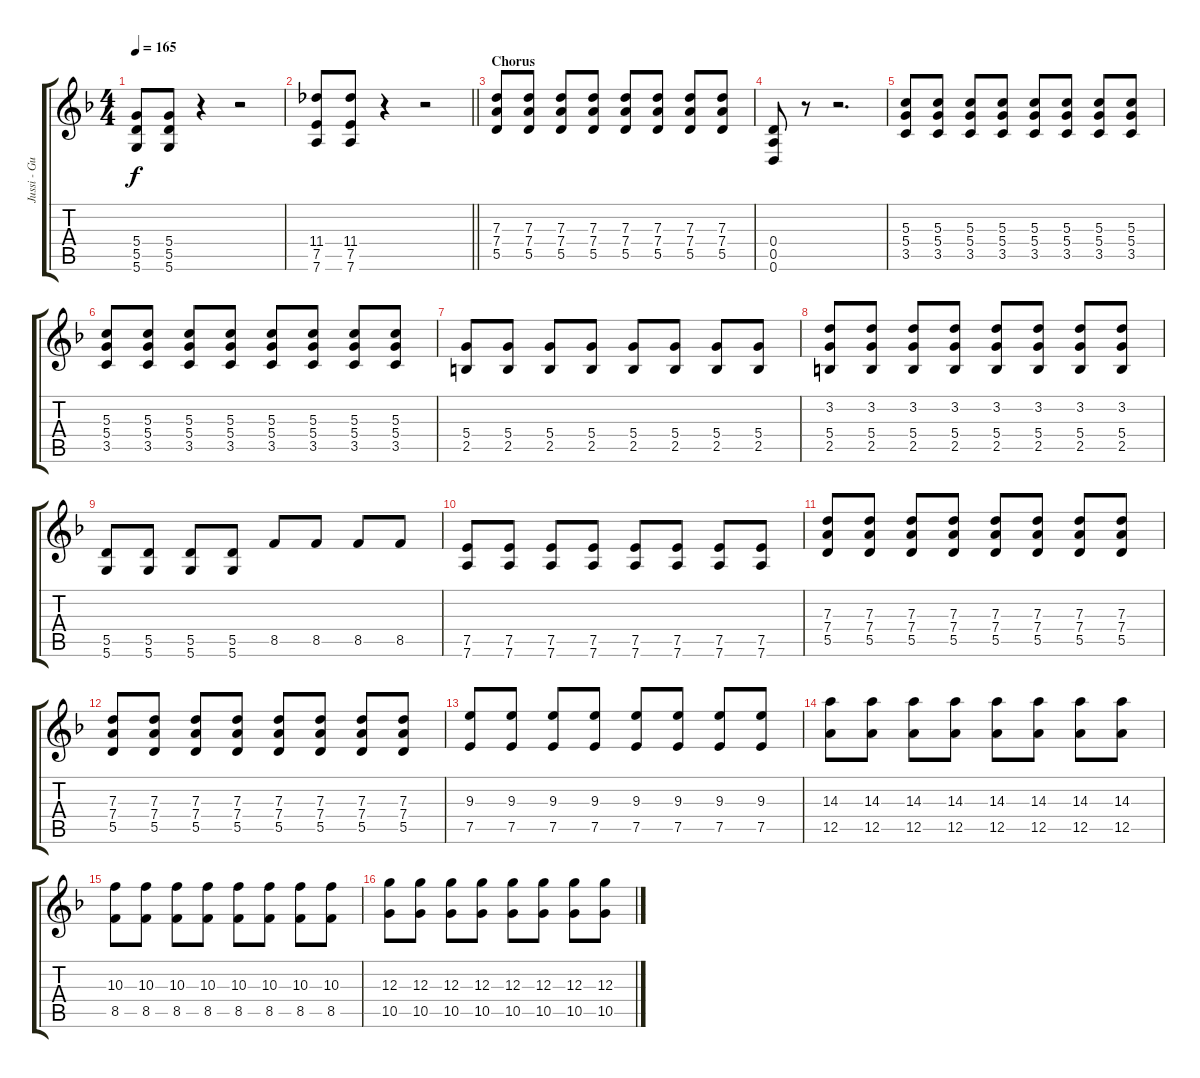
\track ("Jussi - Guitar" "Jussi - Gu") {instrument overdrivenguitar}
\staff {score tabs}
\tuning (E4 B3 G3 D3 A2 D2) {hide}
\ts (4 4)
\tempo 165
\clef g2
\ks dminor
(5.4 5.5 5.6).8{dy f} (5.4 5.5 5.6).8 r.4 r.2 |
\barLineRight lightlight
(11.4 7.5 7.6).8 (11.4 7.5 7.6).8 r.4 r.2 |
\section ("" "Chorus")
(7.3 7.4 5.5).8 (7.3 7.4 5.5).8 (7.3 7.4 5.5).8 (7.3 7.4 5.5).8 (7.3 7.4 5.5).8 (7.3 7.4 5.5).8 (7.3 7.4 5.5).8 (7.3 7.4 5.5).8 |
(0.4 0.5 0.6).8 r.8 r.2{d} |
(5.3 5.4 3.5).8 (5.3 5.4 3.5).8 (5.3 5.4 3.5).8 (5.3 5.4 3.5).8 (5.3 5.4 3.5).8 (5.3 5.4 3.5).8 (5.3 5.4 3.5).8 (5.3 5.4 3.5).8 |
(5.3 5.4 3.5).8 (5.3 5.4 3.5).8 (5.3 5.4 3.5).8 (5.3 5.4 3.5).8 (5.3 5.4 3.5).8 (5.3 5.4 3.5).8 (5.3 5.4 3.5).8 (5.3 5.4 3.5).8 |
(5.4 2.5).8 (5.4 2.5).8 (5.4 2.5).8 (5.4 2.5).8 (5.4 2.5).8 (5.4 2.5).8 (5.4 2.5).8 (5.4 2.5).8 |
(3.2 5.4 2.5).8 (3.2 5.4 2.5).8 (3.2 5.4 2.5).8 (3.2 5.4 2.5).8 (3.2 5.4 2.5).8 (3.2 5.4 2.5).8 (3.2 5.4 2.5).8 (3.2 5.4 2.5).8 |
(5.5 5.6).8 (5.5 5.6).8 (5.5 5.6).8 (5.5 5.6).8 8.5.8 8.5.8 8.5.8 8.5.8 |
(7.5 7.6).8 (7.5 7.6).8 (7.5 7.6).8 (7.5 7.6).8 (7.5 7.6).8 (7.5 7.6).8 (7.5 7.6).8 (7.5 7.6).8 |
(7.3 7.4 5.5).8 (7.3 7.4 5.5).8 (7.3 7.4 5.5).8 (7.3 7.4 5.5).8 (7.3 7.4 5.5).8 (7.3 7.4 5.5).8 (7.3 7.4 5.5).8 (7.3 7.4 5.5).8 |
(7.3 7.4 5.5).8 (7.3 7.4 5.5).8 (7.3 7.4 5.5).8 (7.3 7.4 5.5).8 (7.3 7.4 5.5).8 (7.3 7.4 5.5).8 (7.3 7.4 5.5).8 (7.3 7.4 5.5).8 |
(9.3 7.5).8 (9.3 7.5).8 (9.3 7.5).8 (9.3 7.5).8 (9.3 7.5).8 (9.3 7.5).8 (9.3 7.5).8 (9.3 7.5).8 |
(14.3 12.5).8 (14.3 12.5).8 (14.3 12.5).8 (14.3 12.5).8 (14.3 12.5).8 (14.3 12.5).8 (14.3 12.5).8 (14.3 12.5).8 |
(10.3 8.5).8 (10.3 8.5).8 (10.3 8.5).8 (10.3 8.5).8 (10.3 8.5).8 (10.3 8.5).8 (10.3 8.5).8 (10.3 8.5).8 |
(12.3 10.5).8 (12.3 10.5).8 (12.3 10.5).8 (12.3 10.5).8 (12.3 10.5).8 (12.3 10.5).8 (12.3 10.5).8 (12.3 10.5).8
